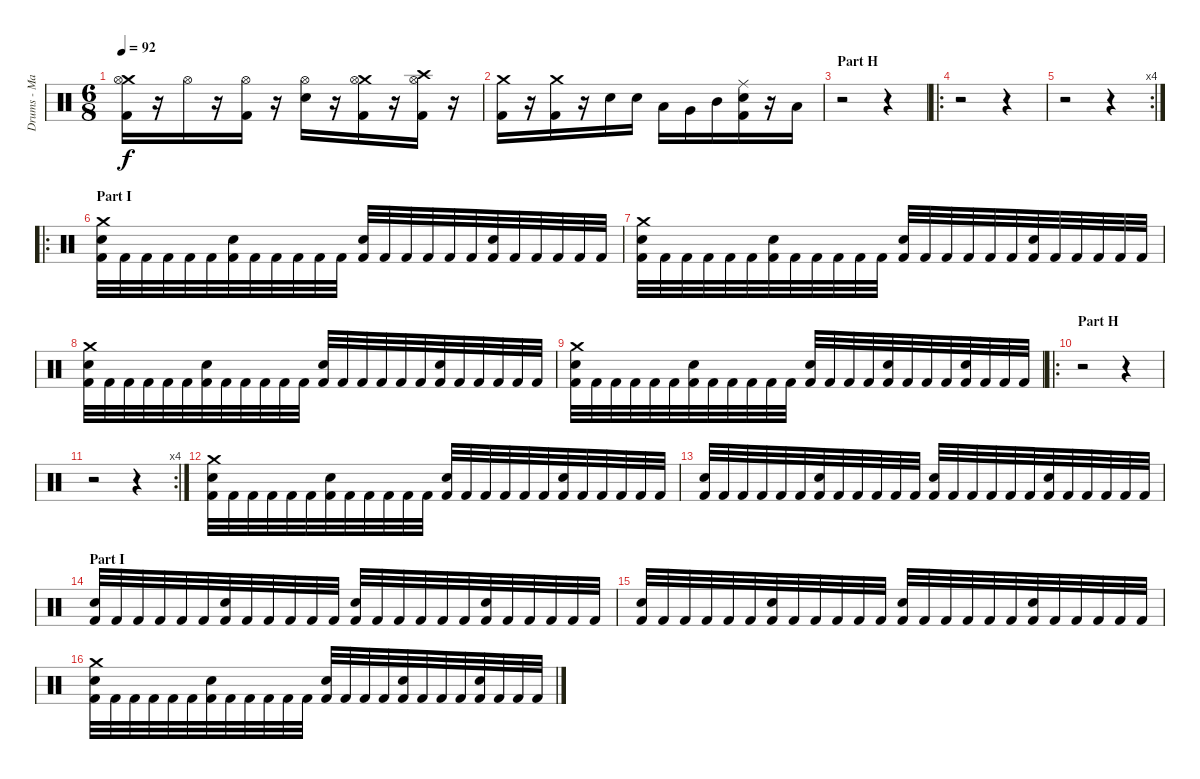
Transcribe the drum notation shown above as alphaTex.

\track ("Drums - Martin Mendez" "Drums - Ma") {instrument percussion}
\staff {score}
\articulation defaults
\ts (6 8)
\tempo 92
\clef neutral
\ks c
("Crash medium (hit)" "Hi-Hat (open)" "Kick (hit) 2").16{dy f} r.16 "Hi-Hat (open)".16 r.16 ("Hi-Hat (open)" "Kick (hit) 2").16 r.16 ("Hi-Hat (open)" "Snare (hit) 2").16 r.16 ("Crash medium (hit)" "Hi-Hat (open)" "Kick (hit) 2").16 r.16 ("Crash high (hit)" "Hi-Hat (open)" "Kick (hit) 2").16 r.16 |
("Crash medium (hit)" "Kick (hit) 2").16 r.16 ("Crash medium (hit)" "Kick (hit) 2").16 r.16 "Snare (hit) 2".16 "Snare (hit) 2".16 "Low Tom (hit)".16 "Very Low Tom (hit)".16 "Mid Tom (hit)".16 ("Ride (middle)" "Snare (hit) 2" "Kick (hit) 2").16 r.16 "Low Tom (hit)".16 |
\section ("" "Part H")
r.2 r.4 |
\ro
r.2 r.4 |
\rc 4
r.2 r.4 |
\ro
\section ("" "Part I")
("Kick (hit) 2" "Snare (hit) 2" "Crash medium (hit)").32 "Kick (hit) 2".32 "Kick (hit) 2".32 "Kick (hit) 2".32 "Kick (hit) 2".32 "Kick (hit) 2".32 ("Kick (hit) 2" "Snare (hit) 2").32 "Kick (hit) 2".32 "Kick (hit) 2".32 "Kick (hit) 2".32 "Kick (hit) 2".32 "Kick (hit) 2".32 ("Kick (hit) 2" "Snare (hit) 2").32 "Kick (hit) 2".32 "Kick (hit) 2".32 "Kick (hit) 2".32 "Kick (hit) 2".32 "Kick (hit) 2".32 ("Kick (hit) 2" "Snare (hit) 2").32 "Kick (hit) 2".32 "Kick (hit) 2".32 "Kick (hit) 2".32 "Kick (hit) 2".32 "Kick (hit) 2".32 |
("Kick (hit) 2" "Snare (hit) 2" "Crash medium (hit)").32 "Kick (hit) 2".32 "Kick (hit) 2".32 "Kick (hit) 2".32 "Kick (hit) 2".32 "Kick (hit) 2".32 ("Kick (hit) 2" "Snare (hit) 2").32 "Kick (hit) 2".32 "Kick (hit) 2".32 "Kick (hit) 2".32 "Kick (hit) 2".32 "Kick (hit) 2".32 ("Kick (hit) 2" "Snare (hit) 2").32 "Kick (hit) 2".32 "Kick (hit) 2".32 "Kick (hit) 2".32 "Kick (hit) 2".32 "Kick (hit) 2".32 ("Kick (hit) 2" "Snare (hit) 2").32 "Kick (hit) 2".32 "Kick (hit) 2".32 "Kick (hit) 2".32 "Kick (hit) 2".32 "Kick (hit) 2".32 |
("Kick (hit) 2" "Snare (hit) 2" "Crash medium (hit)").32 "Kick (hit) 2".32 "Kick (hit) 2".32 "Kick (hit) 2".32 "Kick (hit) 2".32 "Kick (hit) 2".32 ("Kick (hit) 2" "Snare (hit) 2").32 "Kick (hit) 2".32 "Kick (hit) 2".32 "Kick (hit) 2".32 "Kick (hit) 2".32 "Kick (hit) 2".32 ("Kick (hit) 2" "Snare (hit) 2").32 "Kick (hit) 2".32 "Kick (hit) 2".32 "Kick (hit) 2".32 "Kick (hit) 2".32 "Kick (hit) 2".32 ("Kick (hit) 2" "Snare (hit) 2").32 "Kick (hit) 2".32 "Kick (hit) 2".32 "Kick (hit) 2".32 "Kick (hit) 2".32 "Kick (hit) 2".32 |
("Kick (hit) 2" "Snare (hit) 2" "Crash medium (hit)").32 "Kick (hit) 2".32 "Kick (hit) 2".32 "Kick (hit) 2".32 "Kick (hit) 2".32 "Kick (hit) 2".32 ("Kick (hit) 2" "Snare (hit) 2").32 "Kick (hit) 2".32 "Kick (hit) 2".32 "Kick (hit) 2".32 "Kick (hit) 2".32 "Kick (hit) 2".32 ("Kick (hit) 2" "Snare (hit) 2").32 "Kick (hit) 2".32 "Kick (hit) 2".32 "Kick (hit) 2".32 ("Kick (hit) 2" "Snare (hit) 2").32 "Kick (hit) 2".32 "Kick (hit) 2".32 "Kick (hit) 2".32 ("Kick (hit) 2" "Snare (hit) 2").32 "Kick (hit) 2".32 "Kick (hit) 2".32 "Kick (hit) 2".32 |
\ro
\section ("" "Part H")
r.2 r.4 |
\rc 4
r.2 r.4 |
("Kick (hit) 2" "Snare (hit) 2" "Crash medium (hit)").32 "Kick (hit) 2".32 "Kick (hit) 2".32 "Kick (hit) 2".32 "Kick (hit) 2".32 "Kick (hit) 2".32 ("Kick (hit) 2" "Snare (hit) 2").32 "Kick (hit) 2".32 "Kick (hit) 2".32 "Kick (hit) 2".32 "Kick (hit) 2".32 "Kick (hit) 2".32 ("Kick (hit) 2" "Snare (hit) 2").32 "Kick (hit) 2".32 "Kick (hit) 2".32 "Kick (hit) 2".32 "Kick (hit) 2".32 "Kick (hit) 2".32 ("Kick (hit) 2" "Snare (hit) 2").32 "Kick (hit) 2".32 "Kick (hit) 2".32 "Kick (hit) 2".32 "Kick (hit) 2".32 "Kick (hit) 2".32 |
("Kick (hit) 2" "Snare (hit) 2").32 "Kick (hit) 2".32 "Kick (hit) 2".32 "Kick (hit) 2".32 "Kick (hit) 2".32 "Kick (hit) 2".32 ("Kick (hit) 2" "Snare (hit) 2").32 "Kick (hit) 2".32 "Kick (hit) 2".32 "Kick (hit) 2".32 "Kick (hit) 2".32 "Kick (hit) 2".32 ("Kick (hit) 2" "Snare (hit) 2").32 "Kick (hit) 2".32 "Kick (hit) 2".32 "Kick (hit) 2".32 "Kick (hit) 2".32 "Kick (hit) 2".32 ("Kick (hit) 2" "Snare (hit) 2").32 "Kick (hit) 2".32 "Kick (hit) 2".32 "Kick (hit) 2".32 "Kick (hit) 2".32 "Kick (hit) 2".32 |
\section ("" "Part I")
("Kick (hit) 2" "Snare (hit) 2").32 "Kick (hit) 2".32 "Kick (hit) 2".32 "Kick (hit) 2".32 "Kick (hit) 2".32 "Kick (hit) 2".32 ("Kick (hit) 2" "Snare (hit) 2").32 "Kick (hit) 2".32 "Kick (hit) 2".32 "Kick (hit) 2".32 "Kick (hit) 2".32 "Kick (hit) 2".32 ("Kick (hit) 2" "Snare (hit) 2").32 "Kick (hit) 2".32 "Kick (hit) 2".32 "Kick (hit) 2".32 "Kick (hit) 2".32 "Kick (hit) 2".32 ("Kick (hit) 2" "Snare (hit) 2").32 "Kick (hit) 2".32 "Kick (hit) 2".32 "Kick (hit) 2".32 "Kick (hit) 2".32 "Kick (hit) 2".32 |
("Kick (hit) 2" "Snare (hit) 2").32 "Kick (hit) 2".32 "Kick (hit) 2".32 "Kick (hit) 2".32 "Kick (hit) 2".32 "Kick (hit) 2".32 ("Kick (hit) 2" "Snare (hit) 2").32 "Kick (hit) 2".32 "Kick (hit) 2".32 "Kick (hit) 2".32 "Kick (hit) 2".32 "Kick (hit) 2".32 ("Kick (hit) 2" "Snare (hit) 2").32 "Kick (hit) 2".32 "Kick (hit) 2".32 "Kick (hit) 2".32 "Kick (hit) 2".32 "Kick (hit) 2".32 ("Kick (hit) 2" "Snare (hit) 2").32 "Kick (hit) 2".32 "Kick (hit) 2".32 "Kick (hit) 2".32 "Kick (hit) 2".32 "Kick (hit) 2".32 |
("Kick (hit) 2" "Snare (hit) 2" "Crash medium (hit)").32 "Kick (hit) 2".32 "Kick (hit) 2".32 "Kick (hit) 2".32 "Kick (hit) 2".32 "Kick (hit) 2".32 ("Kick (hit) 2" "Snare (hit) 2").32 "Kick (hit) 2".32 "Kick (hit) 2".32 "Kick (hit) 2".32 "Kick (hit) 2".32 "Kick (hit) 2".32 ("Kick (hit) 2" "Snare (hit) 2").32 "Kick (hit) 2".32 "Kick (hit) 2".32 "Kick (hit) 2".32 ("Kick (hit) 2" "Snare (hit) 2").32 "Kick (hit) 2".32 "Kick (hit) 2".32 "Kick (hit) 2".32 ("Kick (hit) 2" "Snare (hit) 2").32 "Kick (hit) 2".32 "Kick (hit) 2".32 "Kick (hit) 2".32
